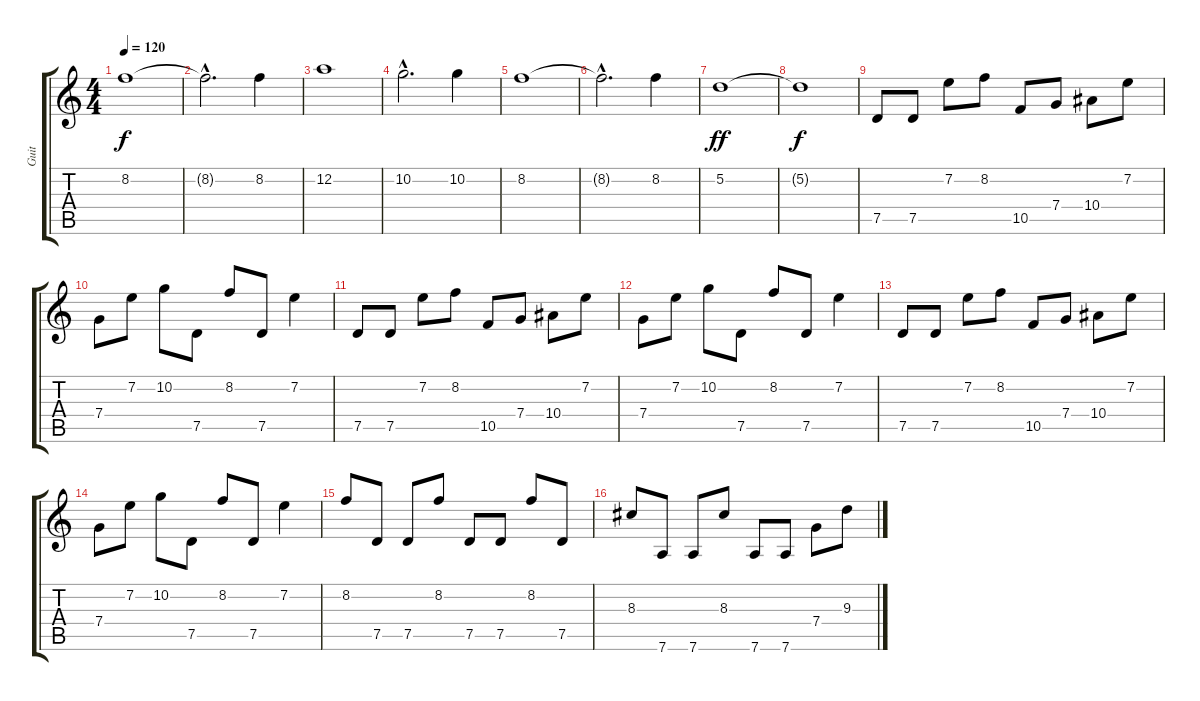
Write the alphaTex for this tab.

\track ("Guit" "Guit") {instrument distortionguitar}
\staff {score tabs}
\tuning (D4 A3 F3 C3 G2 D2) {hide}
\ts (4 4)
\tempo 120
\clef g2
\ks c
8.2.1{dy f} |
8.2{hac t}.2{d} 8.2.4 |
12.2.1 |
10.2{hac}.2{d} 10.2.4 |
8.2.1 |
8.2{hac t}.2{d} 8.2.4 |
5.2.1{dy ff} |
5.2{t}.1{dy f} |
7.5.8 7.5.8 7.2.8 8.2.8 10.5.8 7.4.8 10.4.8 7.2.8 |
7.4.8 7.2.8 10.2.8 7.5.8 8.2.8 7.5.8 7.2.4 |
7.5.8 7.5.8 7.2.8 8.2.8 10.5.8 7.4.8 10.4.8 7.2.8 |
7.4.8 7.2.8 10.2.8 7.5.8 8.2.8 7.5.8 7.2.4 |
7.5.8 7.5.8 7.2.8 8.2.8 10.5.8 7.4.8 10.4.8 7.2.8 |
7.4.8 7.2.8 10.2.8 7.5.8 8.2.8 7.5.8 7.2.4 |
8.2.8 7.5.8 7.5.8 8.2.8 7.5.8 7.5.8 8.2.8 7.5.8 |
8.3.8 7.6.8 7.6.8 8.3.8 7.6.8 7.6.8 7.4.8 9.3.8
